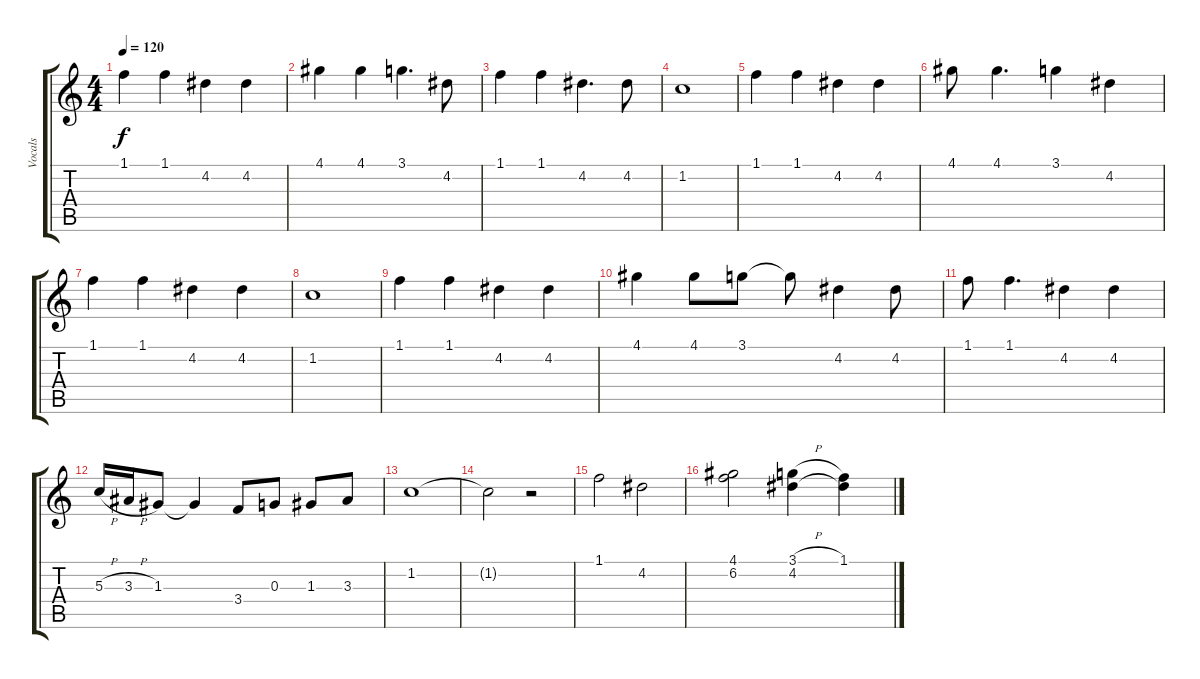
\track ("Vocals" "Vocals") {instrument overdrivenguitar}
\staff {score tabs}
\tuning (E4 B3 G3 D3 A2 E2) {hide}
\ts (4 4)
\tempo 120
\clef g2
\ks c
1.1.4{dy f} 1.1.4 4.2.4 4.2.4 |
4.1.4 4.1.4 3.1.4{d} 4.2.8 |
1.1.4 1.1.4 4.2.4{d} 4.2.8 |
1.2.1 |
1.1.4 1.1.4 4.2.4 4.2.4 |
4.1.8 4.1.4{d} 3.1.4 4.2.4 |
1.1.4 1.1.4 4.2.4 4.2.4 |
1.2.1 |
1.1.4 1.1.4 4.2.4 4.2.4 |
4.1.4 4.1.8 3.1.8 3.1{t}.8 4.2.4 4.2.8 |
1.1.8 1.1.4{d} 4.2.4 4.2.4 |
5.3{h}.16 3.3{h}.16 1.3.8 1.3{t}.4 3.4.8 0.3.8 1.3.8 3.3.8 |
1.2.1 |
1.2{t}.2 r.2 |
1.1.2 4.2.2 |
(4.1 6.2).2 (3.1{h} 4.2).4 (1.1 4.2{t}).4
